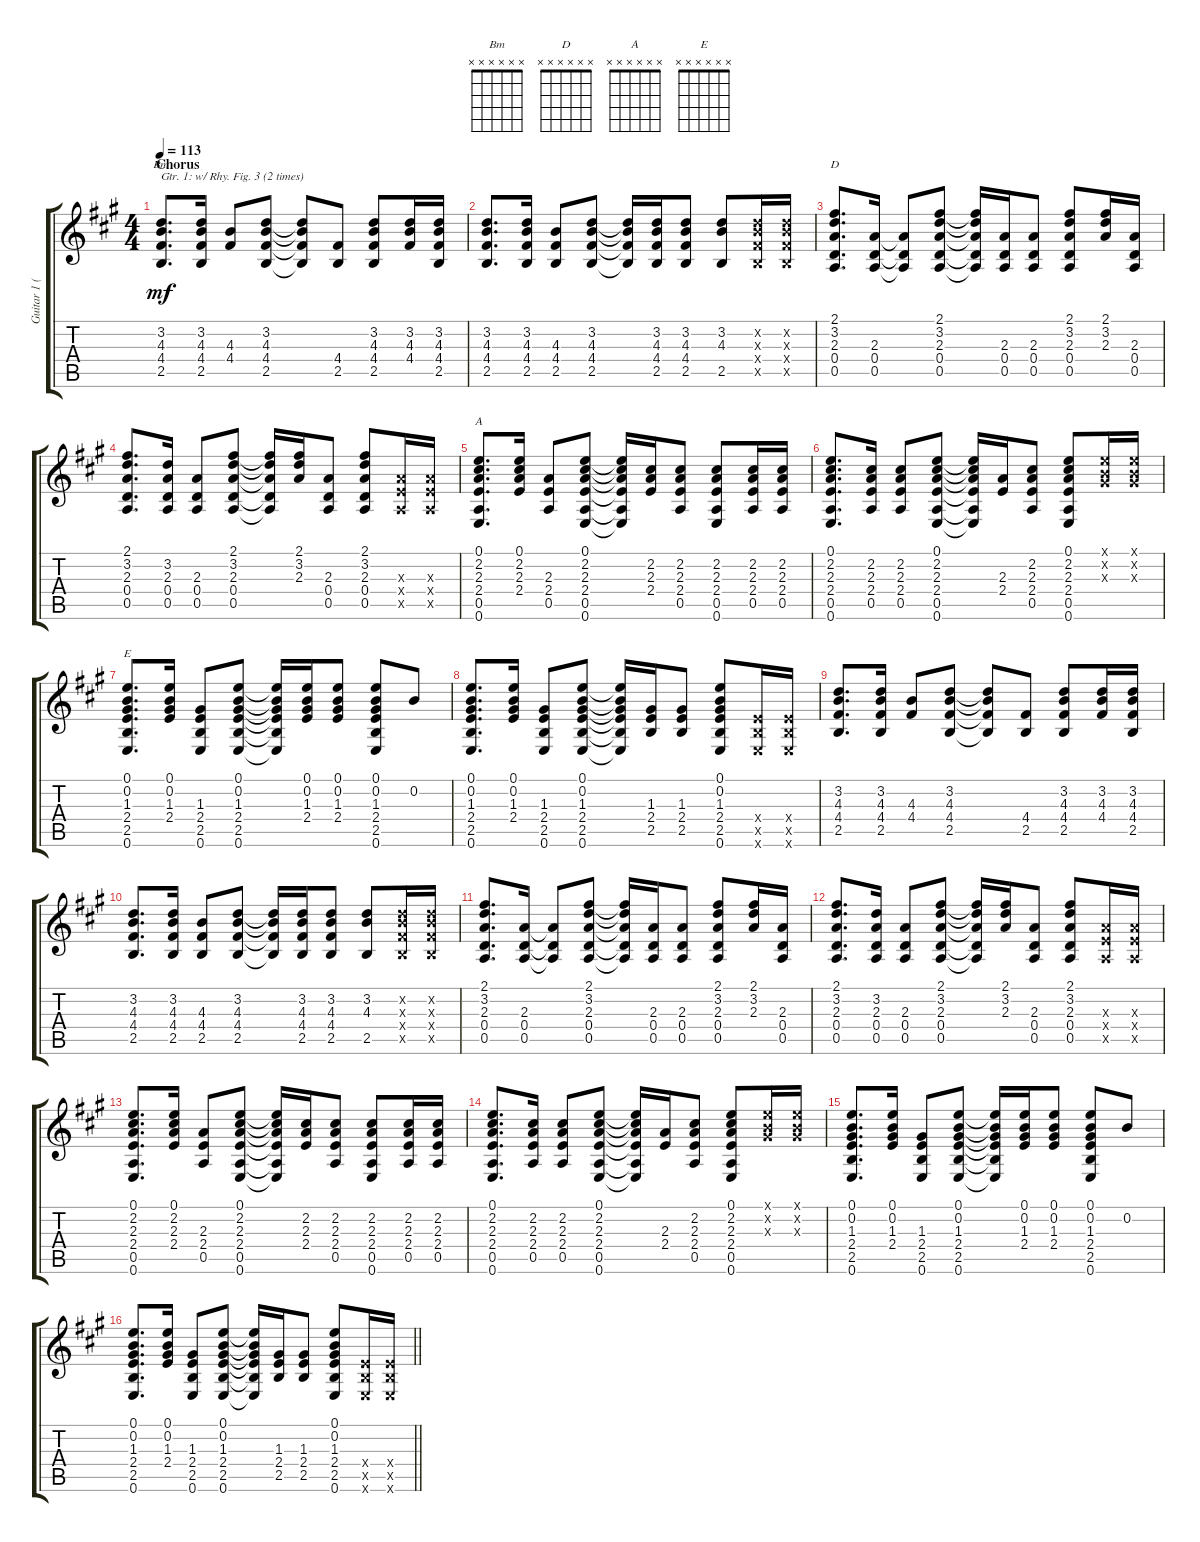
\track ("Guitar 1 (clean)" "Guitar 1 (") {instrument electricguitarclean}
\staff {score tabs}
\tuning (E4 B3 G3 D3 A2 E2) {hide}
\chord ("Bm" x x x x x x)
\chord ("D" x x x x x x)
\chord ("A" x x x x x x)
\chord ("E" x x x x x x)
\ts (4 4)
\section ("" "Chorus")
\tempo 113
\clef g2
\ks f#minor
(3.2 4.3 4.4 2.5).8{d ch "Bm" txt "Gtr. 1: w/ Rhy. Fig. 3 (2 times)" dy mf} (3.2 4.3 4.4 2.5).16 (4.3 4.4).8 (3.2 4.3 4.4 2.5).8 (3.2{t} 4.3{t} 4.4{t} 2.5{t}).8 (4.4 2.5).8 (3.2 4.3 4.4 2.5).8 (3.2 4.3 4.4).16 (3.2 4.3 4.4 2.5).16 |
(3.2 4.3 4.4 2.5).8{d} (3.2 4.3 4.4 2.5).16 (4.3 4.4 2.5).8 (3.2 4.3 4.4 2.5).8 (3.2{t} 4.3{t} 4.4{t} 2.5{t}).16 (3.2 4.3 4.4 2.5).16 (3.2 4.3 4.4 2.5).8 (3.2 4.3 2.5).8 (3.2{x} 4.3{x} 4.4{x} 2.5{x}).16 (3.2{x} 4.3{x} 4.4{x} 2.5{x}).16 |
(2.1 3.2 2.3 0.4 0.5).8{d ch "D"} (2.3 0.4 0.5).16 (2.3{t} 0.4{t} 0.5{t}).8 (2.1 3.2 2.3 0.4 0.5).8 (2.1{t} 3.2{t} 2.3{t} 0.4{t} 0.5{t}).16 (2.3 0.4 0.5).16 (2.3 0.4 0.5).8 (2.1 3.2 2.3 0.4 0.5).8 (2.1 3.2 2.3).16 (2.3 0.4 0.5).16 |
(2.1 3.2 2.3 0.4 0.5).8{d} (3.2 2.3 0.4 0.5).16 (2.3 0.4 0.5).8 (2.1 3.2 2.3 0.4 0.5).8 (2.1{t} 3.2{t} 2.3{t} 0.4{t} 0.5{t}).16 (2.1 3.2 2.3).16 (2.3 0.4 0.5).8 (2.1 3.2 2.3 0.4 0.5).8 (2.3{x} 2.4{x} 0.5{x}).16 (2.3{x} 2.4{x} 0.5{x}).16 |
(0.1 2.2 2.3 2.4 0.5 0.6).8{d ch "A"} (0.1 2.2 2.3 2.4).16 (2.3 2.4 0.5).8 (0.1 2.2 2.3 2.4 0.5 0.6).8 (0.1{t} 2.2{t} 2.3{t} 2.4{t} 0.5{t} 0.6{t}).16 (2.2 2.3 2.4).16 (2.2 2.3 2.4 0.5).8 (2.2 2.3 2.4 0.5 0.6).8 (2.2 2.3 2.4 0.5).16 (2.2 2.3 2.4 0.5).16 |
(0.1 2.2 2.3 2.4 0.5 0.6).8{d} (2.2 2.3 2.4 0.5).16 (2.2 2.3 2.4 0.5).8 (0.1 2.2 2.3 2.4 0.5 0.6).8 (0.1{t} 2.2{t} 2.3{t} 2.4{t} 0.5{t} 0.6{t}).16 (2.3 2.4).16 (2.2 2.3 2.4 0.5).8 (0.1 2.2 2.3 2.4 0.5 0.6).8 (0.1{x} 0.2{x} 1.3{x}).16 (0.1{x} 0.2{x} 1.3{x}).16 |
(0.1 0.2 1.3 2.4 2.5 0.6).8{d ch "E"} (0.1 0.2 1.3 2.4).16 (1.3 2.4 2.5 0.6).8 (0.1 0.2 1.3 2.4 2.5 0.6).8 (0.1{t} 0.2{t} 1.3{t} 2.4{t} 2.5{t} 0.6{t}).16 (0.1 0.2 1.3 2.4).16 (0.1 0.2 1.3 2.4).8 (0.1 0.2 1.3 2.4 2.5 0.6).8 0.2.8 |
(0.1 0.2 1.3 2.4 2.5 0.6).8{d} (0.1 0.2 1.3 2.4).16 (1.3 2.4 2.5 0.6).8 (0.1 0.2 1.3 2.4 2.5 0.6).8 (0.1{t} 0.2{t} 1.3{t} 2.4{t} 2.5{t} 0.6{t}).16 (1.3 2.4 2.5).16 (1.3 2.4 2.5).8 (0.1 0.2 1.3 2.4 2.5 0.6).8 (2.4{x} 2.5{x} 0.6{x}).16 (2.4{x} 2.5{x} 0.6{x}).16 |
(3.2 4.3 4.4 2.5).8{d} (3.2 4.3 4.4 2.5).16 (4.3 4.4).8 (3.2 4.3 4.4 2.5).8 (3.2{t} 4.3{t} 4.4{t} 2.5{t}).8 (4.4 2.5).8 (3.2 4.3 4.4 2.5).8 (3.2 4.3 4.4).16 (3.2 4.3 4.4 2.5).16 |
(3.2 4.3 4.4 2.5).8{d} (3.2 4.3 4.4 2.5).16 (4.3 4.4 2.5).8 (3.2 4.3 4.4 2.5).8 (3.2{t} 4.3{t} 4.4{t} 2.5{t}).16 (3.2 4.3 4.4 2.5).16 (3.2 4.3 4.4 2.5).8 (3.2 4.3 2.5).8 (3.2{x} 4.3{x} 4.4{x} 2.5{x}).16 (3.2{x} 4.3{x} 4.4{x} 2.5{x}).16 |
(2.1 3.2 2.3 0.4 0.5).8{d} (2.3 0.4 0.5).16 (2.3{t} 0.4{t} 0.5{t}).8 (2.1 3.2 2.3 0.4 0.5).8 (2.1{t} 3.2{t} 2.3{t} 0.4{t} 0.5{t}).16 (2.3 0.4 0.5).16 (2.3 0.4 0.5).8 (2.1 3.2 2.3 0.4 0.5).8 (2.1 3.2 2.3).16 (2.3 0.4 0.5).16 |
(2.1 3.2 2.3 0.4 0.5).8{d} (3.2 2.3 0.4 0.5).16 (2.3 0.4 0.5).8 (2.1 3.2 2.3 0.4 0.5).8 (2.1{t} 3.2{t} 2.3{t} 0.4{t} 0.5{t}).16 (2.1 3.2 2.3).16 (2.3 0.4 0.5).8 (2.1 3.2 2.3 0.4 0.5).8 (2.3{x} 2.4{x} 0.5{x}).16 (2.3{x} 2.4{x} 0.5{x}).16 |
(0.1 2.2 2.3 2.4 0.5 0.6).8{d} (0.1 2.2 2.3 2.4).16 (2.3 2.4 0.5).8 (0.1 2.2 2.3 2.4 0.5 0.6).8 (0.1{t} 2.2{t} 2.3{t} 2.4{t} 0.5{t} 0.6{t}).16 (2.2 2.3 2.4).16 (2.2 2.3 2.4 0.5).8 (2.2 2.3 2.4 0.5 0.6).8 (2.2 2.3 2.4 0.5).16 (2.2 2.3 2.4 0.5).16 |
(0.1 2.2 2.3 2.4 0.5 0.6).8{d} (2.2 2.3 2.4 0.5).16 (2.2 2.3 2.4 0.5).8 (0.1 2.2 2.3 2.4 0.5 0.6).8 (0.1{t} 2.2{t} 2.3{t} 2.4{t} 0.5{t} 0.6{t}).16 (2.3 2.4).16 (2.2 2.3 2.4 0.5).8 (0.1 2.2 2.3 2.4 0.5 0.6).8 (0.1{x} 0.2{x} 1.3{x}).16 (0.1{x} 0.2{x} 1.3{x}).16 |
(0.1 0.2 1.3 2.4 2.5 0.6).8{d} (0.1 0.2 1.3 2.4).16 (1.3 2.4 2.5 0.6).8 (0.1 0.2 1.3 2.4 2.5 0.6).8 (0.1{t} 0.2{t} 1.3{t} 2.4{t} 2.5{t} 0.6{t}).16 (0.1 0.2 1.3 2.4).16 (0.1 0.2 1.3 2.4).8 (0.1 0.2 1.3 2.4 2.5 0.6).8 0.2.8 |
\barLineRight lightlight
(0.1 0.2 1.3 2.4 2.5 0.6).8{d} (0.1 0.2 1.3 2.4).16 (1.3 2.4 2.5 0.6).8 (0.1 0.2 1.3 2.4 2.5 0.6).8 (0.1{t} 0.2{t} 1.3{t} 2.4{t} 2.5{t} 0.6{t}).16 (1.3 2.4 2.5).16 (1.3 2.4 2.5).8 (0.1 0.2 1.3 2.4 2.5 0.6).8 (2.4{x} 2.5{x} 0.6{x}).16 (2.4{x} 2.5{x} 0.6{x}).16
